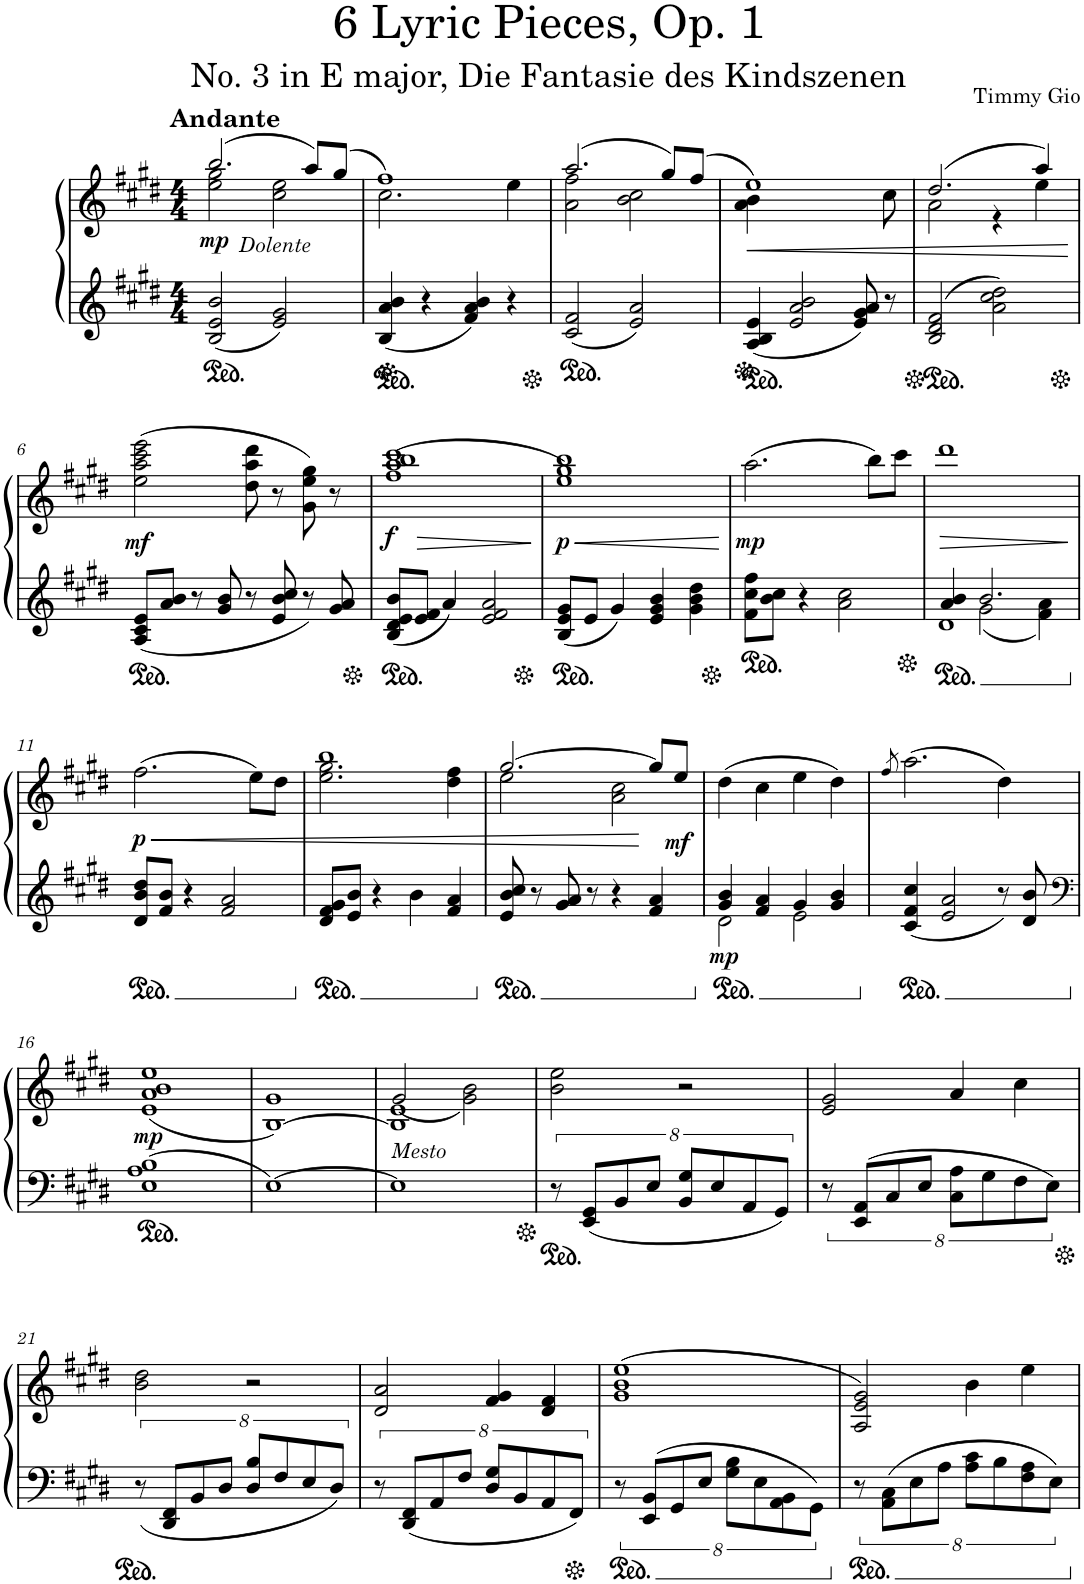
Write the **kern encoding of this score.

**kern	**kern	**dynam
*part1	*part1	*part1
*staff2	*staff1	*staff1/2
*I"Piano	*	*
*I'Pno.	*	*
*clefG2	*clefG2	*
*k[f#c#g#d#]	*k[f#c#g#d#]	*
*M4/4	*M4/4	*
=1	=1	=1
*	*^	*
!	!LO:TX:a:B:t=Andante	!	!
!	!LO:TX:b:i:t=Dolente	!	!
!	!	!	!LO:DY:b
2B/ 2e/ 2b/	(2.bb/	2ee\ 2gg#\	mp
2e/ 2g#/	.	2cc#\ 2ee\	.
.	8aa/L)	.	.
.	(8gg#/J	.	.
=2	=2	=2	=2
4B/ 4a/ 4b/	1ff#)	2.cc#\	.
4r	.	.	.
4f#/ 4a/ 4b/	.	.	.
4r	.	4ee\	.
=3	=3	=3	=3
2c#/ 2f#/	(2.aa/	2a\ 2ff#\	.
2e/ 2a/	.	2b\ 2cc#\	.
.	8gg#/L)	.	.
.	(8ff#/J	.	.
=4	=4	=4	=4
!	!	!	!LO:HP:b
4A/ 4B/ 4e/	1ee)	4a\ 4b\	<
2e/ 2a/ 2b/	.	8ryy	.
*	*v	*v	*
8e/ 8g#/ 8a/	.	.
*	*^	*
8r	.	8cc#\	.
=5	=5	=5	=5
2B/ 2d#/ 2f#/	(2.dd#/	2a\	.
2a\ 2cc#\ 2dd#\	.	4r	.
.	4aa/)	4ee\	.
*	*v	*v	*
.	.	[
!!LO:LB:g=z
=6	=6	=6
!	!	!LO:DY:b
8A/ 8c#/ 8e/L	(2ee\ 2aa\ 2ccc#\ 2eee\	mf
8a/ 8b/J	.	.
8r	.	.
8g#/ 8b/	.	.
8r	8dd#\ 8aa\ 8ddd#\	.
8e/ 8b/ 8cc#/	8r	.
8r	8g#\ 8ee\ 8gg#\)	.
8g#/ 8a/	8r	.
=7	=7	=7
!	!	!LO:HP:b
*	*^	*
!	!	!	!LO:DY:n=1:b
8B/ 8d#/ 8e/ 8b/L	(1ff# 1aa 1bb	1ccc#	> f
8e/ 8f#/J	.	.	.
4a/	.	.	.
2e/ 2f#/ 2a/	.	.	.
*	*v	*v	*
.	.	]
=8	=8	=8
!	!	!LO:HP:b
*	*^	*
!	!	!	!LO:DY:n=1:b
8B/ 8e/ 8g#/L	1ee 1gg#)	1bb	< p
8e/J	.	.	.
4g#/	.	.	.
4e/ 4g#/ 4b/	.	.	.
4g#\ 4b\ 4dd#\	.	.	.
*	*v	*v	*
.	.	[
=9	=9	=9
!	!	!LO:DY:b
8f#\ 8cc#\ 8ff#\L	(2.aa\	mp
8b\ 8cc#\J	.	.
4r	.	.
2a\ 2cc#\	.	.
.	8bb\L)	.
.	8ccc#\J	.
=10	=10	=10
*^	*	*
*	*^	*	*
!	!	!	!	!LO:HP:b
4a/ 4b/	4ryy	1d#	1ddd#	>
2.b/	2g#\	.	.	.
.	4f#\ 4a\	.	.	.
*v	*v	*v	*	*
.	.	]
!!LO:LB:g=z
=11	=11	=11
!	!	!LO:HP:b
!	!	!LO:DY:n=1:b
8d#/ 8b/ 8dd#/L	(2.ff#\	< p
8f#/ 8b/J	.	.
4r	.	.
2f#/ 2a/	.	.
.	8ee\L)	.
.	8dd#\J	.
=12	=12	=12
*	*^	*
8d#/ 8f#/ 8g#/L	1bb	2.ee\ 2.gg#\	.
8e/ 8b/J	.	.	.
4r	.	.	.
4b\	.	.	.
4f#/ 4a/	.	4dd#\ 4ff#\	.
=13	=13	=13	=13
8e/ 8b/ 8cc#/	[2.gg#/	2ee\	.
8r	.	.	.
8g#/ 8a/	.	.	.
8r	.	.	.
4r	.	2a\ 2cc#\	.
4f#/ 4a/	8gg#/L]	.	[
!	!	!	!LO:DY:b
.	8ee/J	.	mf
*	*v	*v	*
=14	=14	=14
*^	*	*
!	!	!	!LO:DY:b=2
4g#/ 4b/	2d#\	(4dd#\	mp
4f#/ 4a/	.	4cc#\	.
4g#/	2e\	4ee\	.
4g#/ 4b/	.	4dd#\)	.
*v	*v	*	*
=15	=15	=15
.	8qff#/	.
4c#/ 4f#/ 4cc#/	(2.aa\	.
2e/ 2a/	.	.
8r	4dd#\)	.
8d#/ 8b/	.	.
!!LO:LB:g=z
=16	=16	=16
*clefF4	*	*
!	!	!LO:DY:b
1E 1A 1B	(1e 1a 1b 1ee	mp
=17	=17	=17
[1E	[1B 1g#)	.
=18	=18	=18
*	*^	*
!	!LO:TX:b:i:t=Mesto	!	!
1E]	1B] 1e	(2g#/	.
.	.	2g#\ 2b\)	.
*	*v	*v	*
=19	=19	=19
8r	2b\ 2ee\	.
8EE/ 8GG#/L	.	.
8BB/	.	.
8E/J	.	.
8BB/ 8G#/L	2r	.
8E/	.	.
8AA/	.	.
8GG#/J	.	.
=20	=20	=20
8r	2e/ 2g#/	.
8EE/ 8AA/L	.	.
8C#/	.	.
8E/J	.	.
8C#\ 8A\L	4a/	.
8G#\	.	.
8F#\	4cc#\	.
8E\J	.	.
!!LO:LB:g=z
=21	=21	=21
8r	2b\ 2dd#\	.
8DD#/ 8FF#/L	.	.
8BB/	.	.
8D#/J	.	.
8D#/ 8B/L	2r	.
8F#/	.	.
8E/	.	.
8D#/J	.	.
=22	=22	=22
8r	2d#/ 2a/	.
8DD#/ 8FF#/L	.	.
8AA/	.	.
8F#/J	.	.
8D#/ 8G#/L	4f#/ 4g#/	.
8BB/	.	.
8AA/	4d#/ 4f#/	.
8FF#/J	.	.
=23	=23	=23
8r	(1g# 1b 1ee	.
8EE/ 8BB/L	.	.
8GG#/	.	.
8E/J	.	.
8G#\ 8B\L	.	.
8E\	.	.
8AA\ 8BB\	.	.
8GG#\J	.	.
=24	=24	=24
8r	2A/ 2e/ 2g#/)	.
8AA\ 8C#\L	.	.
8E\	.	.
8A\J	.	.
8A\ 8c#\L	4b\	.
8B\	.	.
8F#\ 8A\	4ee\	.
8E\J	.	.
=	=	=
*-	*-	*-
